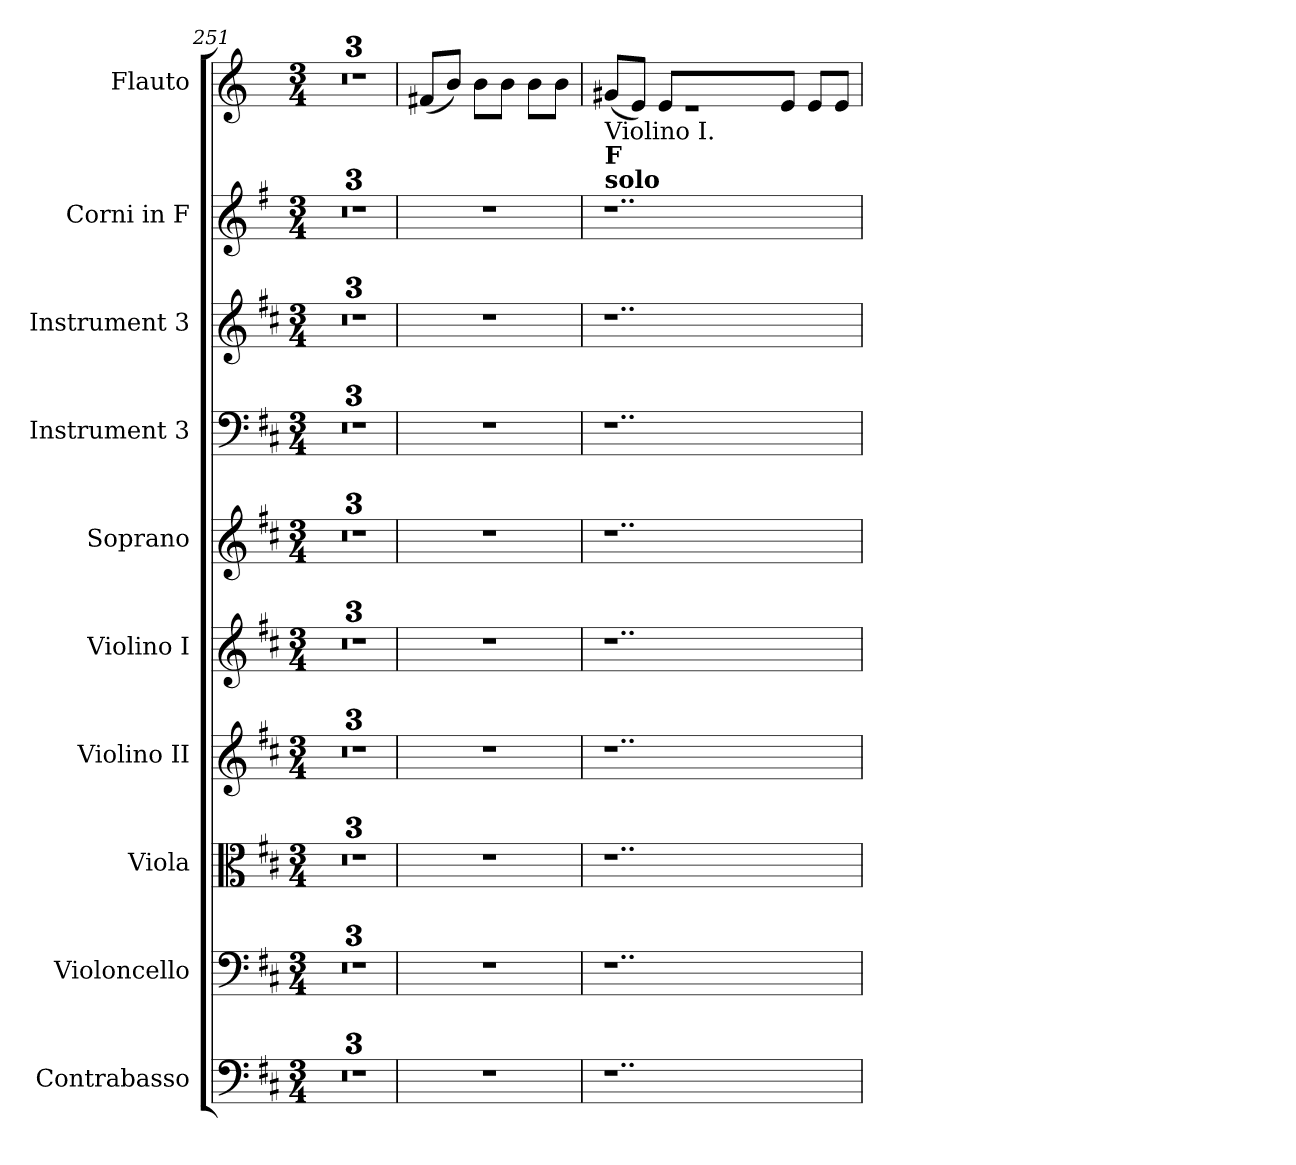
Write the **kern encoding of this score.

**kern	**kern	**kern	**kern	**kern	**kern	**kern	**kern	**kern	**kern
*part10	*part9	*part8	*part7	*part6	*part5	*part4	*part3	*part2	*part1
*staff10	*staff9	*staff8	*staff7	*staff6	*staff5	*staff4	*staff3	*staff2	*staff1
*I"Contrabasso	*I"Violoncello	*I"Viola	*I"Violino II	*I"Violino I	*I"Soprano	*I"Instrument 3	*I"Instrument 3	*I"Corni in F	*I"Flauto
*I'Cb.	*I'Vc.	*I'Vla.	*I'Vln. II	*I'Vln. I	*I'S	*	*	*I'Cor.	*I'Fl.
*clefF4	*clefF4	*clefC3	*clefG2	*clefG2	*clefG2	*clefF4	*clefG2	*clefG2	*clefG2
*ITrd1c2	*ITrd1c2	*ITrd1c2	*ITrd1c2	*ITrd1c2	*ITrd1c2	*ITrd1c2	*ITrd1c2	*ITrd4c7	*ITrd1c2
*k[]	*k[]	*k[]	*k[]	*k[]	*k[]	*k[]	*k[]	*k[]	*k[b-e-]
*C:	*C:	*C:	*C:	*C:	*C:	*C:	*C:	*C:	*B-:
*M3/4	*M3/4	*M3/4	*M3/4	*M3/4	*M3/4	*M3/4	*M3/4	*M3/4	*M3/4
=251	=251	=251	=251	=251	=251	=251	=251	=251	=251
2.r	2.r	2.r	2.r	2.r	2.r	2.r	2.r	2.r	2.r
=252	=252	=252	=252	=252	=252	=252	=252	=252	=252
2.r	2.r	2.r	2.r	2.r	2.r	2.r	2.r	2.r	2.r
=253	=253	=253	=253	=253	=253	=253	=253	=253	=253
2.r	2.r	2.r	2.r	2.r	2.r	2.r	2.r	2.r	2.r
=254	=254	=254	=254	=254	=254	=254	=254	=254	=254
2.r	2.r	2.r	2.r	2.r	2.r	2.r	2.r	2.r	(<8en/L
.	.	.	.	.	.	.	.	.	8a/J)
.	.	.	.	.	.	.	.	.	8a\L
.	.	.	.	.	.	.	.	.	8a\J
.	.	.	.	.	.	.	.	.	8a\L
.	.	.	.	.	.	.	.	.	8a\J
=255	=255	=255	=255	=255	=255	=255	=255	=255	=255
!	!	!	!	!	!	!	!	!	!LO:TX:b:t=Violino I.
!	!	!	!	!	!	!	!	!	!LO:TX:b:B:t=F
!	!	!	!	!	!	!	!	!	!LO:TX:b:B:t=solo
1..r	1..r	1..r	1..r	1..r	1..r	1..r	1..r	1..r	(<8f#X/L
.	.	.	.	.	.	.	.	.	8d/J)
.	.	.	.	.	.	.	.	.	8d/L
.	.	.	.	.	.	.	.	.	1r
.	.	.	.	.	.	.	.	.	8d/J
.	.	.	.	.	.	.	.	.	8d/L
.	.	.	.	.	.	.	.	.	8d/J
=	=	=	=	=	=	=	=	=	=
*-	*-	*-	*-	*-	*-	*-	*-	*-	*-
